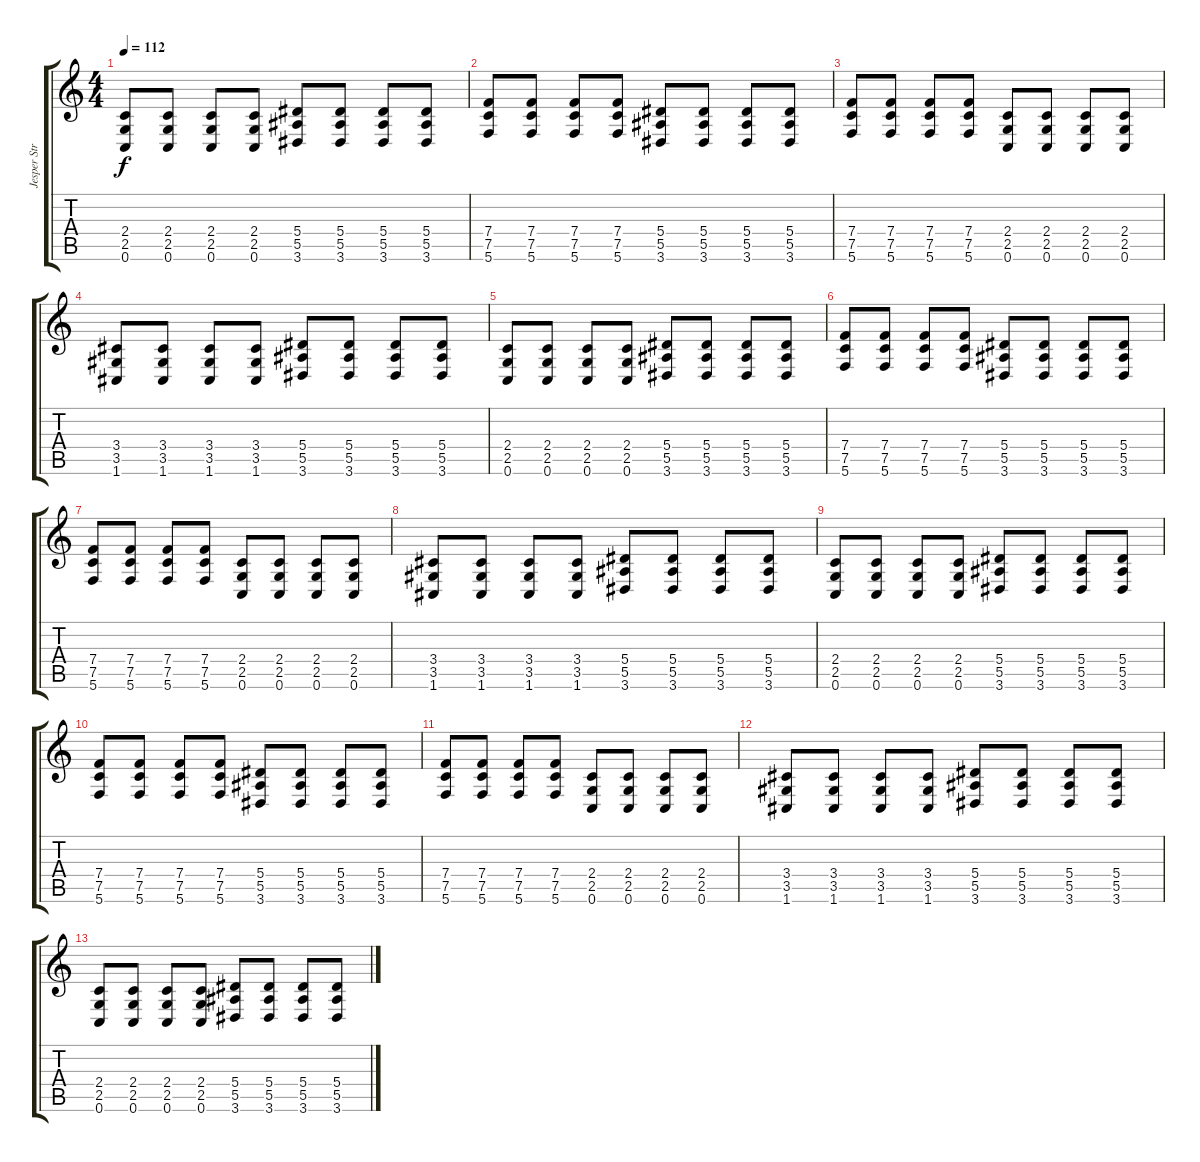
\track ("Jesper Strömblad" "Jesper Str") {instrument distortionguitar}
\staff {score tabs}
\tuning (C4 G3 Eb3 Bb2 F2 C2) {hide}
\ts (4 4)
\tempo 112
\clef g2
\ks c
(2.4 2.5 0.6).8{dy f} (2.4 2.5 0.6).8 (2.4 2.5 0.6).8 (2.4 2.5 0.6).8 (5.4 5.5 3.6).8 (5.4 5.5 3.6).8 (5.4 5.5 3.6).8 (5.4 5.5 3.6).8 |
(7.4 7.5 5.6).8 (7.4 7.5 5.6).8 (7.4 7.5 5.6).8 (7.4 7.5 5.6).8 (5.4 5.5 3.6).8 (5.4 5.5 3.6).8 (5.4 5.5 3.6).8 (5.4 5.5 3.6).8 |
(7.4 7.5 5.6).8 (7.4 7.5 5.6).8 (7.4 7.5 5.6).8 (7.4 7.5 5.6).8 (2.4 2.5 0.6).8 (2.4 2.5 0.6).8 (2.4 2.5 0.6).8 (2.4 2.5 0.6).8 |
(3.4 3.5 1.6).8 (3.4 3.5 1.6).8 (3.4 3.5 1.6).8 (3.4 3.5 1.6).8 (5.4 5.5 3.6).8 (5.4 5.5 3.6).8 (5.4 5.5 3.6).8 (5.4 5.5 3.6).8 |
(2.4 2.5 0.6).8 (2.4 2.5 0.6).8 (2.4 2.5 0.6).8 (2.4 2.5 0.6).8 (5.4 5.5 3.6).8 (5.4 5.5 3.6).8 (5.4 5.5 3.6).8 (5.4 5.5 3.6).8 |
(7.4 7.5 5.6).8 (7.4 7.5 5.6).8 (7.4 7.5 5.6).8 (7.4 7.5 5.6).8 (5.4 5.5 3.6).8 (5.4 5.5 3.6).8 (5.4 5.5 3.6).8 (5.4 5.5 3.6).8 |
(7.4 7.5 5.6).8 (7.4 7.5 5.6).8 (7.4 7.5 5.6).8 (7.4 7.5 5.6).8 (2.4 2.5 0.6).8 (2.4 2.5 0.6).8 (2.4 2.5 0.6).8 (2.4 2.5 0.6).8 |
(3.4 3.5 1.6).8 (3.4 3.5 1.6).8 (3.4 3.5 1.6).8 (3.4 3.5 1.6).8 (5.4 5.5 3.6).8 (5.4 5.5 3.6).8 (5.4 5.5 3.6).8 (5.4 5.5 3.6).8 |
(2.4 2.5 0.6).8 (2.4 2.5 0.6).8 (2.4 2.5 0.6).8 (2.4 2.5 0.6).8 (5.4 5.5 3.6).8 (5.4 5.5 3.6).8 (5.4 5.5 3.6).8 (5.4 5.5 3.6).8 |
(7.4 7.5 5.6).8 (7.4 7.5 5.6).8 (7.4 7.5 5.6).8 (7.4 7.5 5.6).8 (5.4 5.5 3.6).8 (5.4 5.5 3.6).8 (5.4 5.5 3.6).8 (5.4 5.5 3.6).8 |
(7.4 7.5 5.6).8 (7.4 7.5 5.6).8 (7.4 7.5 5.6).8 (7.4 7.5 5.6).8 (2.4 2.5 0.6).8 (2.4 2.5 0.6).8 (2.4 2.5 0.6).8 (2.4 2.5 0.6).8 |
(3.4 3.5 1.6).8 (3.4 3.5 1.6).8 (3.4 3.5 1.6).8 (3.4 3.5 1.6).8 (5.4 5.5 3.6).8 (5.4 5.5 3.6).8 (5.4 5.5 3.6).8 (5.4 5.5 3.6).8 |
(2.4 2.5 0.6).8 (2.4 2.5 0.6).8 (2.4 2.5 0.6).8 (2.4 2.5 0.6).8 (5.4 5.5 3.6).8 (5.4 5.5 3.6).8 (5.4 5.5 3.6).8 (5.4 5.5 3.6).8
